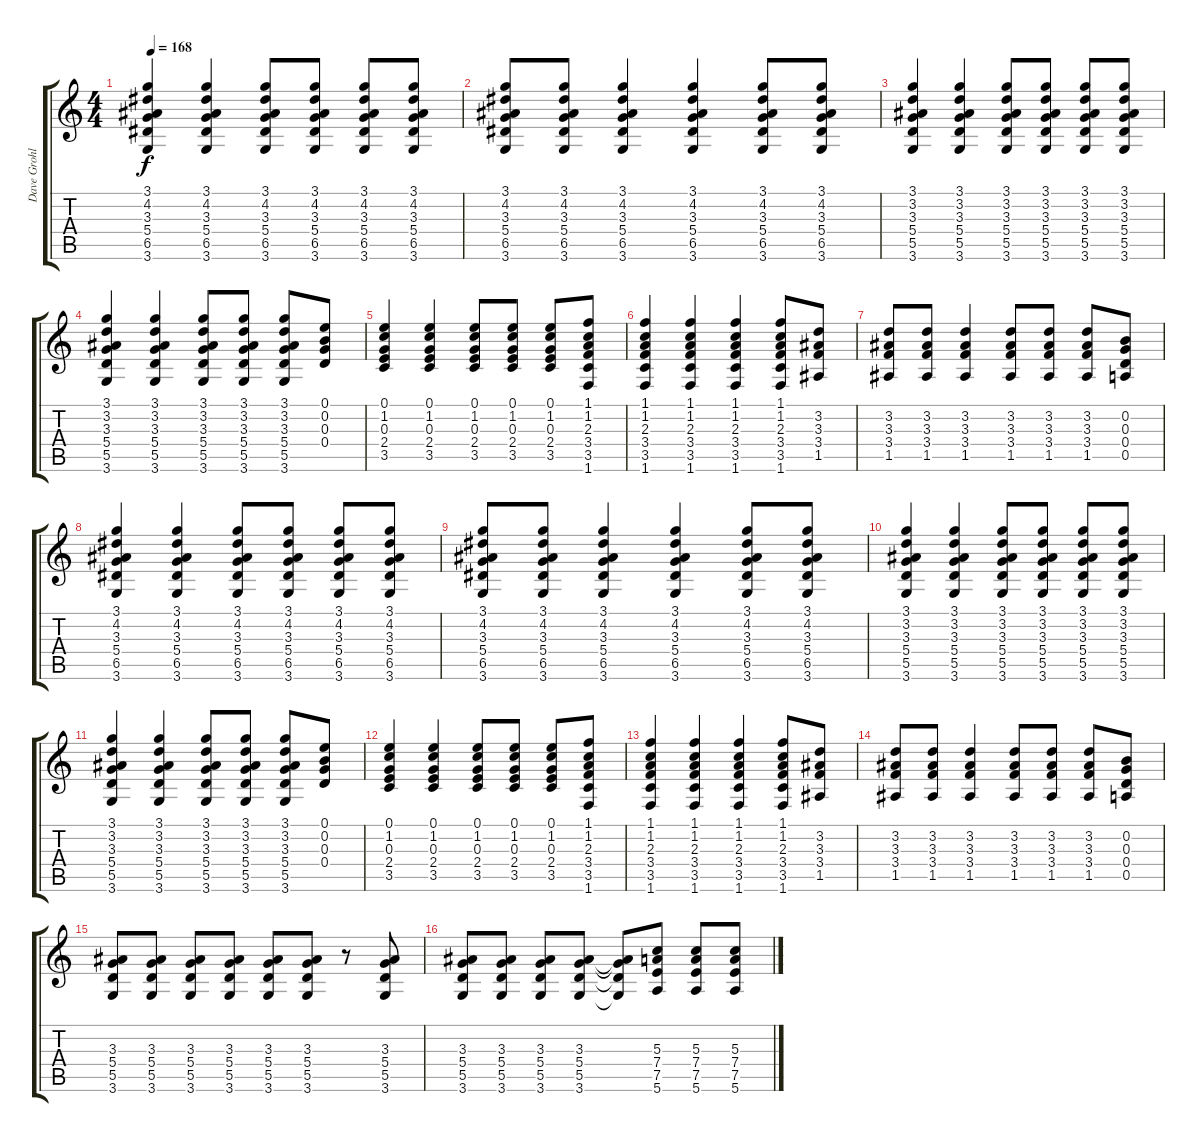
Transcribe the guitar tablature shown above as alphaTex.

\track ("Dave Grohl" "Dave Grohl") {instrument distortionguitar}
\staff {score tabs}
\tuning (E4 B3 G3 D3 A2 E2) {hide}
\ts (4 4)
\tempo 168
\clef g2
\ks c
(3.1 4.2 3.3 5.4 6.5 3.6).4{dy f} (3.1 4.2 3.3 5.4 6.5 3.6).4 (3.1 4.2 3.3 5.4 6.5 3.6).8 (3.1 4.2 3.3 5.4 6.5 3.6).8 (3.1 4.2 3.3 5.4 6.5 3.6).8 (3.1 4.2 3.3 5.4 6.5 3.6).8 |
(3.1 4.2 3.3 5.4 6.5 3.6).8 (3.1 4.2 3.3 5.4 6.5 3.6).8 (3.1 4.2 3.3 5.4 6.5 3.6).4 (3.1 4.2 3.3 5.4 6.5 3.6).4 (3.1 4.2 3.3 5.4 6.5 3.6).8 (3.1 4.2 3.3 5.4 6.5 3.6).8 |
(3.1 3.2 3.3 5.4 5.5 3.6).4 (3.1 3.2 3.3 5.4 5.5 3.6).4 (3.1 3.2 3.3 5.4 5.5 3.6).8 (3.1 3.2 3.3 5.4 5.5 3.6).8 (3.1 3.2 3.3 5.4 5.5 3.6).8 (3.1 3.2 3.3 5.4 5.5 3.6).8 |
(3.1 3.2 3.3 5.4 5.5 3.6).4 (3.1 3.2 3.3 5.4 5.5 3.6).4 (3.1 3.2 3.3 5.4 5.5 3.6).8 (3.1 3.2 3.3 5.4 5.5 3.6).8 (3.1 3.2 3.3 5.4 5.5 3.6).8 (0.1 0.2 0.3 0.4).8 |
(0.1 1.2 0.3 2.4 3.5).4 (0.1 1.2 0.3 2.4 3.5).4 (0.1 1.2 0.3 2.4 3.5).8 (0.1 1.2 0.3 2.4 3.5).8 (0.1 1.2 0.3 2.4 3.5).8 (1.1 1.2 2.3 3.4 3.5 1.6).8 |
(1.1 1.2 2.3 3.4 3.5 1.6).4 (1.1 1.2 2.3 3.4 3.5 1.6).4 (1.1 1.2 2.3 3.4 3.5 1.6).4 (1.1 1.2 2.3 3.4 3.5 1.6).8 (3.2 3.3 3.4 1.5).8 |
(3.2 3.3 3.4 1.5).8 (3.2 3.3 3.4 1.5).8 (3.2 3.3 3.4 1.5).4 (3.2 3.3 3.4 1.5).8 (3.2 3.3 3.4 1.5).8 (3.2 3.3 3.4 1.5).8 (0.2 0.3 0.4 0.5).8 |
(3.1 4.2 3.3 5.4 6.5 3.6).4 (3.1 4.2 3.3 5.4 6.5 3.6).4 (3.1 4.2 3.3 5.4 6.5 3.6).8 (3.1 4.2 3.3 5.4 6.5 3.6).8 (3.1 4.2 3.3 5.4 6.5 3.6).8 (3.1 4.2 3.3 5.4 6.5 3.6).8 |
(3.1 4.2 3.3 5.4 6.5 3.6).8 (3.1 4.2 3.3 5.4 6.5 3.6).8 (3.1 4.2 3.3 5.4 6.5 3.6).4 (3.1 4.2 3.3 5.4 6.5 3.6).4 (3.1 4.2 3.3 5.4 6.5 3.6).8 (3.1 4.2 3.3 5.4 6.5 3.6).8 |
(3.1 3.2 3.3 5.4 5.5 3.6).4 (3.1 3.2 3.3 5.4 5.5 3.6).4 (3.1 3.2 3.3 5.4 5.5 3.6).8 (3.1 3.2 3.3 5.4 5.5 3.6).8 (3.1 3.2 3.3 5.4 5.5 3.6).8 (3.1 3.2 3.3 5.4 5.5 3.6).8 |
(3.1 3.2 3.3 5.4 5.5 3.6).4 (3.1 3.2 3.3 5.4 5.5 3.6).4 (3.1 3.2 3.3 5.4 5.5 3.6).8 (3.1 3.2 3.3 5.4 5.5 3.6).8 (3.1 3.2 3.3 5.4 5.5 3.6).8 (0.1 0.2 0.3 0.4).8 |
(0.1 1.2 0.3 2.4 3.5).4 (0.1 1.2 0.3 2.4 3.5).4 (0.1 1.2 0.3 2.4 3.5).8 (0.1 1.2 0.3 2.4 3.5).8 (0.1 1.2 0.3 2.4 3.5).8 (1.1 1.2 2.3 3.4 3.5 1.6).8 |
(1.1 1.2 2.3 3.4 3.5 1.6).4 (1.1 1.2 2.3 3.4 3.5 1.6).4 (1.1 1.2 2.3 3.4 3.5 1.6).4 (1.1 1.2 2.3 3.4 3.5 1.6).8 (3.2 3.3 3.4 1.5).8 |
(3.2 3.3 3.4 1.5).8 (3.2 3.3 3.4 1.5).8 (3.2 3.3 3.4 1.5).4 (3.2 3.3 3.4 1.5).8 (3.2 3.3 3.4 1.5).8 (3.2 3.3 3.4 1.5).8 (0.2 0.3 0.4 0.5).8 |
(3.3 5.4 5.5 3.6).8 (3.3 5.4 5.5 3.6).8 (3.3 5.4 5.5 3.6).8 (3.3 5.4 5.5 3.6).8 (3.3 5.4 5.5 3.6).8 (3.3 5.4 5.5 3.6).8 r.8 (3.3 5.4 5.5 3.6).8 |
(3.3 5.4 5.5 3.6).8 (3.3 5.4 5.5 3.6).8 (3.3 5.4 5.5 3.6).8 (3.3 5.4 5.5 3.6).8 (3.3{t} 5.4{t} 5.5{t} 3.6{t}).8 (5.3 7.4 7.5 5.6).8 (5.3 7.4 7.5 5.6).8 (5.3 7.4 7.5 5.6).8
